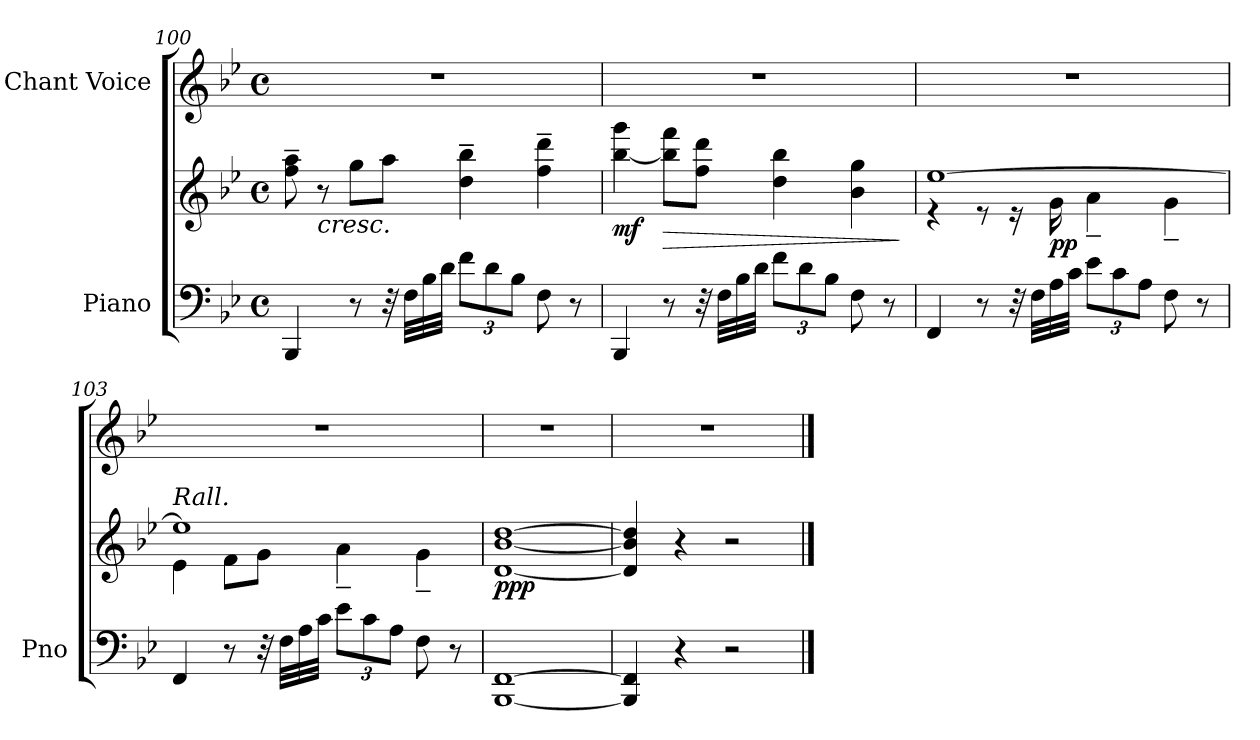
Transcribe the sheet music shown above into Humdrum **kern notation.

**kern	**kern	**dynam	**kern
*part2	*part2	*part2	*part1
*staff3	*staff2	*staff2/3	*staff1
*I"Piano	*	*	*I"Chant Voice
*I'Pno	*	*	*
*clefF4	*clefG2	*	*clefG2
*k[b-e-]	*k[b-e-]	*	*k[b-e-]
*M4/4	*M4/4	*	*M4/4
*met(c)	*met(c)	*	*met(c)
=100	=100	=100	=100
4BBB-/	8ff\~ 8aa\~	.	1r
!	!LO:TX:b:i:t=cresc.	!	!
.	8r	.	.
8r	8gg\L	.	.
32r	8aa\J	.	.
32F\LLL	.	.	.
32B-\	.	.	.
32d\JJJ	.	.	.
*Xbrackettup	*	*	*
12f\L	4dd\~ 4bb-\~	.	.
12d\	.	.	.
12B-\J	.	.	.
8F\	4ff\~ 4ddd\~	.	.
8r	.	.	.
=101	=101	=101	=101
!	!	!LO:DY:b	!
4BBB-/	[4bb-\ 4ggg\	mf	1r
!	!	!LO:HP:b	!
8r	8bb-\] 8fff\L	>	.
32r	8ff\ 8ddd\J	.	.
32F\LLL	.	.	.
32B-\	.	.	.
32d\JJJ	.	.	.
12f\L	4dd\ 4bb-\	.	.
12d\	.	.	.
12B-\J	.	.	.
8F\	4b-\ 4gg\	.	.
8r	.	.	.
.	.	]	.
!!LO:LB:g=z
=102	=102	=102	=102
*	*^	*	*
4FF/	[1ee-	4r	.	1r
8r	.	8r	.	.
32r	.	16r	.	.
32F\LLL	.	.	.	.
!	!	!	!LO:DY:b	!
32A\	.	16g\	pp	.
32c\JJJ	.	.	.	.
12e-\L	.	4a~\	.	.
12c\	.	.	.	.
12A\J	.	.	.	.
8F\	.	4g~\	.	.
8r	.	.	.	.
=103	=103	=103	=103	=103
*	*	*	*	*MM120
!	!LO:TX:a:i:t=Rall.	!	!	!
*	*	*	*	*^
4FF/	1ee-]	4e-\	.	1r	2ryy
8r	.	8f\L	.	.	.
32r	.	8g\J	.	.	.
32F\LLL	.	.	.	.	.
32A\	.	.	.	.	.
32c\JJJ	.	.	.	.	.
*	*	*	*	*MM110	*
12e-\L	.	4a~\	.	.	2ryy
12c\	.	.	.	.	.
12A\J	.	.	.	.	.
8F\	.	4g~\	.	.	.
8r	.	.	.	.	.
*	*v	*v	*	*	*
=104	=104	=104	=104	=104
!	!	!LO:DY:b	!	!
*	*	*	*v	*v
[1BBB- [1FF	[1d [1b- [1dd	ppp	1r
=105	=105	=105	=105
4BBB-/] 4FF/]	4d/] 4b-/] 4dd/]	.	1r
4r	4r	.	.
2r	2r	.	.
==	==	==	==
*-	*-	*-	*-
